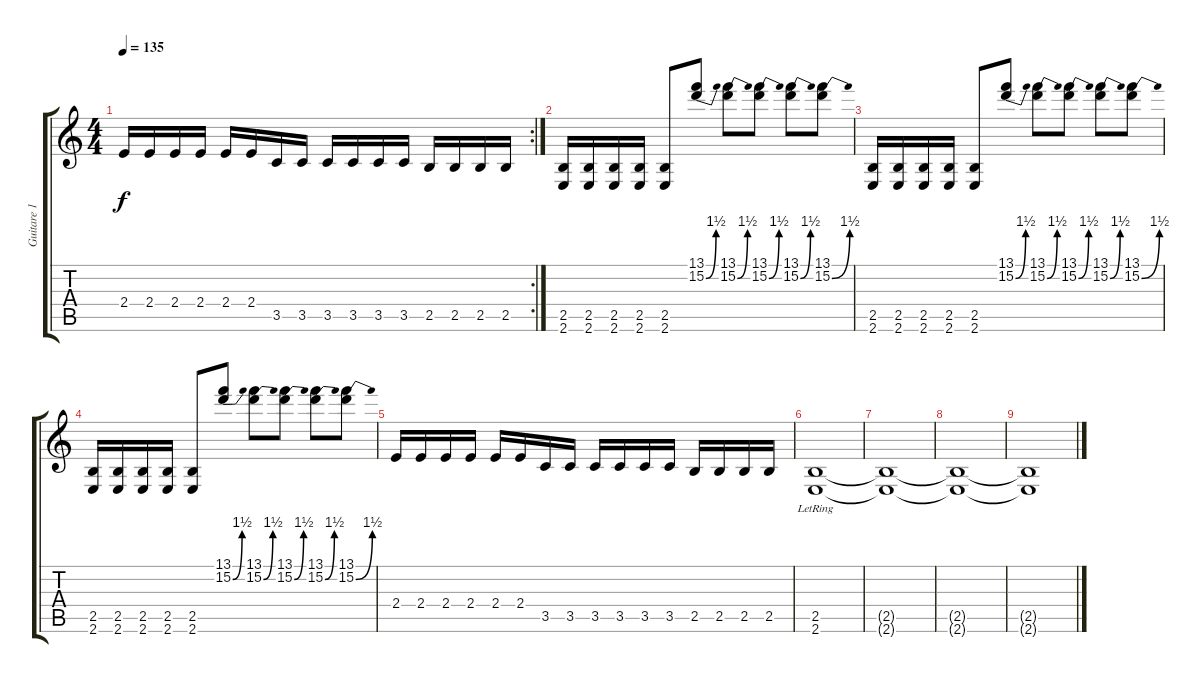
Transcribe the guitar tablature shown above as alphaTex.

\track ("Guitare 1" "Guitare 1") {instrument distortionguitar}
\staff {score tabs}
\tuning (E4 B3 G3 D3 A2 D2) {hide}
\rc 2
\ts (4 4)
\tempo 135
\clef g2
\ks c
2.4.16{dy f} 2.4.16 2.4.16 2.4.16 2.4.16 2.4.16 3.5.16 3.5.16 3.5.16 3.5.16 3.5.16 3.5.16 2.5.16 2.5.16 2.5.16 2.5.16 |
(2.5 2.6).16 (2.5 2.6).16 (2.5 2.6).16 (2.5 2.6).16 (2.5 2.6).8 (13.1 15.2{be (bend 0 0 60 6)}).8 (13.1 15.2{be (bend 0 0 60 6)}).8 (13.1 15.2{be (bend 0 0 60 6)}).8 (13.1 15.2{be (bend 0 0 60 6)}).8 (13.1 15.2{be (bend 0 0 60 6)}).8 |
(2.5 2.6).16 (2.5 2.6).16 (2.5 2.6).16 (2.5 2.6).16 (2.5 2.6).8 (13.1 15.2{be (bend 0 0 60 6)}).8 (13.1 15.2{be (bend 0 0 60 6)}).8 (13.1 15.2{be (bend 0 0 60 6)}).8 (13.1 15.2{be (bend 0 0 60 6)}).8 (13.1 15.2{be (bend 0 0 60 6)}).8 |
(2.5 2.6).16 (2.5 2.6).16 (2.5 2.6).16 (2.5 2.6).16 (2.5 2.6).8 (13.1 15.2{be (bend 0 0 60 6)}).8 (13.1 15.2{be (bend 0 0 60 6)}).8 (13.1 15.2{be (bend 0 0 60 6)}).8 (13.1 15.2{be (bend 0 0 60 6)}).8 (13.1 15.2{be (bend 0 0 60 6)}).8 |
2.4.16 2.4.16 2.4.16 2.4.16 2.4.16 2.4.16 3.5.16 3.5.16 3.5.16 3.5.16 3.5.16 3.5.16 2.5.16 2.5.16 2.5.16 2.5.16 |
(2.5{lr} 2.6{lr}).1 |
(2.5{t} 2.6{t}).1 |
(2.5{t} 2.6{t}).1 |
(2.5{t} 2.6{t}).1
